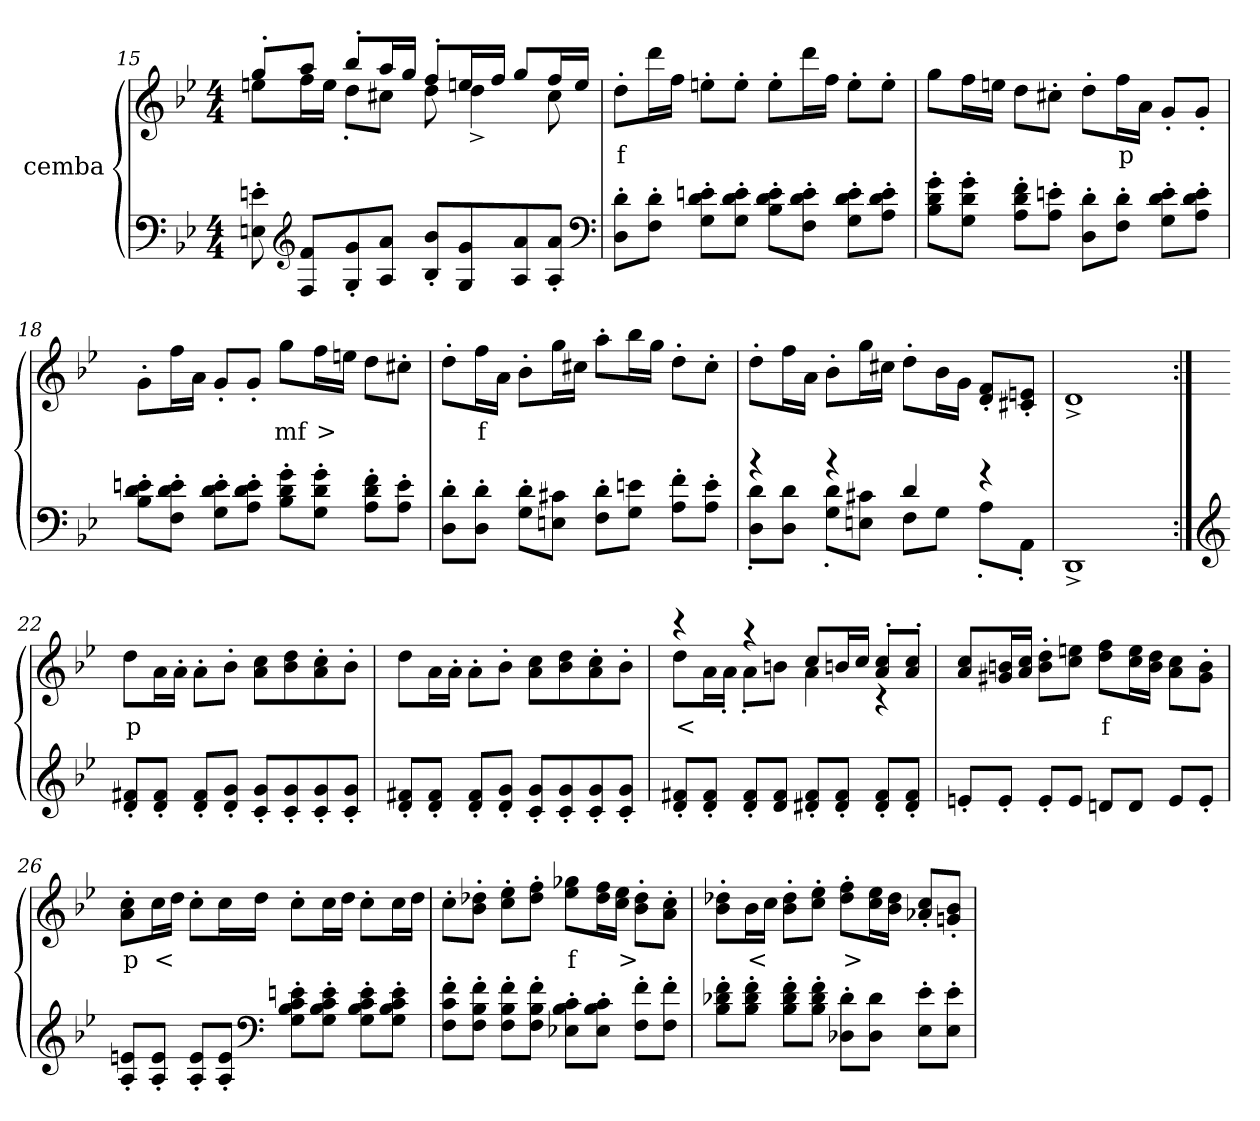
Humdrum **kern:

**kern	**kern	**text
*part2	*part1	*part1
*staff2	*staff1	*staff1
*I"cemba	*I"cemba	*
*clefF4	*clefG2	*
*k[b-e-]	*k[b-e-]	*
*g:	*g:	*
*M4/4	*M4/4	*
=15	=15	=15
*	*^	*
8En\'> 8en\'>	8gg'>/L	8een\L	.
*clefG2	*	*	*
8F/ 8f/L	8aa/J	16ff\L	.
.	.	16ee\JJ	.
8G/'> 8g/'>	8bb-'>/L	8dd'>\L	.
8A/ 8a/J	16aa/L	8cc#X\J	.
.	16gg/JJ	.	.
8B-/'> 8b-/'>L	8ff'>/L	8dd\	.
8G/ 8g/	16een/L	4dd^>\	.
.	16ff/JJ	.	.
8A/ 8a/	8gg/L	.	.
8A/'> 8a/'>J	16ff/L	8cc#\	.
.	16ee/JJ	.	.
*	*v	*v	*
*clefF4	*	*
=16	=16	=16
8D\'> 8d\'>L	8dd'>\L	f
8F\'> 8d\'>J	16ddd\L	.
.	16ff\JJ	.
8G\'> 8d\'> 8en\'>L	8een'>\L	.
8G\'> 8d\'> 8e\'>J	8ee'>\J	.
8B-\'> 8d\'> 8e\'>L	8ee'>\L	.
8F\'> 8d\'> 8e\'>J	16ddd\L	.
.	16ff\JJ	.
8G\'> 8d\'> 8e\'>L	8ee'>\L	.
8A\'> 8d\'> 8e\'>J	8ee'>\J	.
=17	=17	=17
8B-\'> 8d\'> 8g\'>L	8gg\L	.
8G\'> 8d\'> 8g\'>J	16ff\L	.
.	16een\JJ	.
8A\'> 8d\'> 8f\'>L	8dd\L	.
8A\'> 8en\'>J	8cc#X'>\J	.
8D\'> 8d\'>L	8dd'>\L	.
8F\'> 8d\'>J	16ff\L	p
.	16a\JJ	.
8G\'> 8d\'> 8e\'>L	8g'>/L	.
8A\'> 8d\'> 8e\'>J	8g'>/J	.
=18	=18	=18
8B-\'> 8d\'> 8en\'>L	8g'>\L	.
8F\'> 8d\'> 8e\'>J	16ff\L	.
.	16a\JJ	.
8G\'> 8d\'> 8e\'>L	8g'>/L	.
8A\'> 8d\'> 8e\'>J	8g'>/J	.
8B-\'> 8d\'> 8g\'>L	8gg\L	mf
8G\'> 8d\'> 8g\'>J	16ff\L	>
.	16een\JJ	.
8A\'> 8d\'> 8f\'>L	8dd\L	.
8A\'> 8e\'>J	8cc#X'>\J	.
=19	=19	=19
8D\'> 8d\'>L	8dd'>\L	.
8D\'> 8d\'>J	16ff\L	f
.	16a\JJ	.
8G\'> 8d\'>L	8b-'>\L	.
8En\ 8c#X\J	16gg\L	.
.	16cc#X\JJ	.
8F\'> 8d\'>L	8aa'>\L	.
8G\ 8en\J	16bb-\L	.
.	16gg\JJ	.
8A\'> 8f\'>L	8dd'>\L	.
8A\'> 8e\'>J	8cc#'>\J	.
=20	=20	=20
*^	*	*
4r	8D\'> 8d\'>L	8dd'>\L	.
.	8D\ 8d\J	16ff\L	.
.	.	16a\JJ	.
4r	8G\'> 8d\'>L	8b-'>\L	.
.	8En\ 8c#X\J	16gg\L	.
.	.	16cc#X\JJ	.
4d/	8F\L	8dd'>\L	.
.	8G\J	16b-\L	.
.	.	16g\JJ	.
4r	8A'>\L	8d/'> 8f/'>L	.
.	8AA'>\J	8c#/'> 8en/'>J	.
*v	*v	*	*
=21	=21	=21
1DD^>	1d^>	.
=22:|!	=22:|!	=22:|!
*clefG2	*	*
8d/'> 8f#X/'>L	8dd\L	p
8d/'> 8f#/'>J	16a\L	.
.	16a'>\JJ	.
8d/'> 8f#/'>L	8a'>\L	.
8d/'> 8g/'>J	8b-'>\J	.
8c/'> 8g/'>L	8a\ 8cc\L	.
8c/'> 8g/'>	8b-\ 8dd\	.
8c/'> 8g/'>	8a\'> 8cc\'>	.
8c/'> 8g/'>J	8b-'>\J	.
=23	=23	=23
8d/'> 8f#X/'>L	8dd\L	.
8d/'> 8f#/'>J	16a\L	.
.	16a'>\JJ	.
8d/'> 8f#/'>L	8a'>\L	.
8d/'> 8g/'>J	8b-'>\J	.
8c/'> 8g/'>L	8a\ 8cc\L	.
8c/'> 8g/'>	8b-\ 8dd\	.
8c/'> 8g/'>	8a\'> 8cc\'>	.
8c/'> 8g/'>J	8b-'>\J	.
=24	=24	=24
*	*^	*
8d/'> 8f#X/'>L	4r	8dd\L	<
8d/'> 8f#/'>J	.	16a\L	.
.	.	16a'>\JJ	.
8d/'> 8f#/'>L	4r	8a'>\L	.
8d/ 8f#/J	.	8bn\J	.
8d#X/'> 8f#/'>L	8cc/L	4a\	.
8d#/'> 8f#/'>J	16bn/L	.	.
.	16cc/JJ	.	.
8d#/'> 8f#/'>L	8a/'> 8cc/'>L	4r	.
8d#/'> 8f#/'>J	8a/'> 8cc/'>J	.	.
*	*v	*v	*
=25	=25	=25
8en'>/L	8a/ 8cc/L	.
8e'>/J	16g#X/ 16bn/L	.
.	16a/ 16cc/JJ	.
8e'>/L	8b\'> 8dd\'>L	.
8e/J	8cc\ 8een\J	.
8dn/L	8dd\ 8ff\L	f
8d/J	16cc\ 16ee\L	.
.	16b\ 16dd\JJ	.
8e/L	8a\ 8cc\L	.
8e'>/J	8g#\'> 8b\'>J	.
=26	=26	=26
8A/'> 8en/'>L	8a\'> 8cc\'>L	p
8A/'> 8e/'>J	16cc\L	<
.	16dd\JJ	.
8A/'> 8e/'>L	8cc'>\L	.
8A/'> 8e/'>J	16cc\L	.
.	16dd\JJ	.
*clefF4	*	*
8G\'> 8B-\'> 8c\'> 8en\'>L	8cc'>\L	.
8G\'> 8B-\'> 8c\'> 8e\'>J	16cc\L	.
.	16dd\JJ	.
8G\'> 8B-\'> 8c\'> 8e\'>L	8cc'>\L	.
8G\'> 8B-\'> 8c\'> 8e\'>J	16cc\L	.
.	16dd\JJ	.
=27	=27	=27
8F\'> 8c\'> 8f\'>L	8cc'>\L	.
8F\'> 8B-\'> 8f\'>J	8b-\'> 8dd-X\'>J	.
8F\'> 8B-\'> 8f\'>L	8cc\'> 8ee-\'>L	.
8F\'> 8B-\'> 8f\'>J	8dd-\'> 8ff\'>J	.
8E-X\'> 8B-\'> 8c\'>L	8ee-\ 8gg-X\L	f
8E-\'> 8B-\'> 8c\'>J	16dd-\ 16ff\L	.
.	16cc\ 16ee-\JJ	>
8F\'> 8f\'>L	8b-\'> 8dd-\'>L	.
8F\'> 8f\'>J	8a\'> 8cc\'>J	.
=28	=28	=28
8B-\'> 8d-X\'> 8f\'>L	8b-\'> 8dd-X\'>L	.
8B-\'> 8d-\'> 8f\'>J	16b-\L	<
.	16cc\JJ	.
8B-\'> 8d-\'> 8f\'>L	8b-\'> 8dd-\'>L	.
8B-\'> 8d-\'> 8f\'>J	8cc\'> 8ee-\'>J	.
8D-\'> 8d-\'>L	8dd-\'> 8ff\'>L	>
8D-\ 8d-\J	16cc\ 16ee-\L	.
.	16b-\ 16dd-\JJ	.
8E-\'> 8e-\'>L	8a-X/'> 8cc/'>L	.
8E-\'> 8e-\'>J	8gn/'> 8b-/'>J	.
=	=	=
*-	*-	*-
